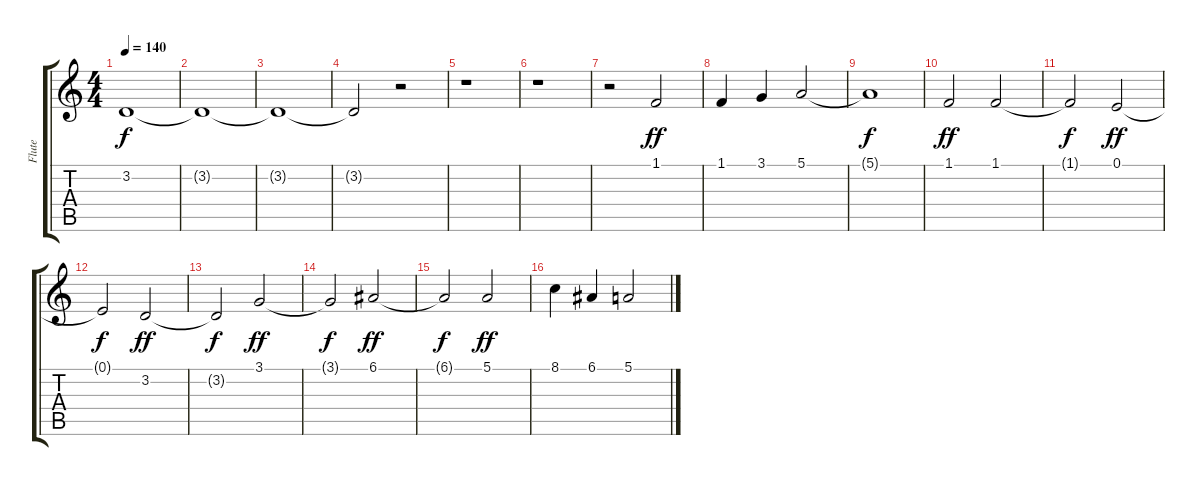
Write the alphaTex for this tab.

\track ("Flute" "Flute") {instrument flute}
\staff {score tabs}
\tuning (E4 B3 G3 D3 A2 E2) {hide}
\ts (4 4)
\tempo 140
\clef g2
\ks c
3.2{t}.1{dy f} |
3.2{t}.1 |
3.2{t}.1 |
3.2{t}.2 r.2 |
r.1 |
r.1 |
r.2 1.1.2{dy ff} |
1.1.4 3.1.4 5.1.2 |
5.1{t}.1{dy f} |
1.1.2{dy ff} 1.1.2 |
1.1{t}.2{dy f} 0.1.2{dy ff} |
0.1{t}.2{dy f} 3.2.2{dy ff} |
3.2{t}.2{dy f} 3.1.2{dy ff} |
3.1{t}.2{dy f} 6.1.2{dy ff} |
6.1{t}.2{dy f} 5.1.2{dy ff} |
8.1.4 6.1.4 5.1.2
